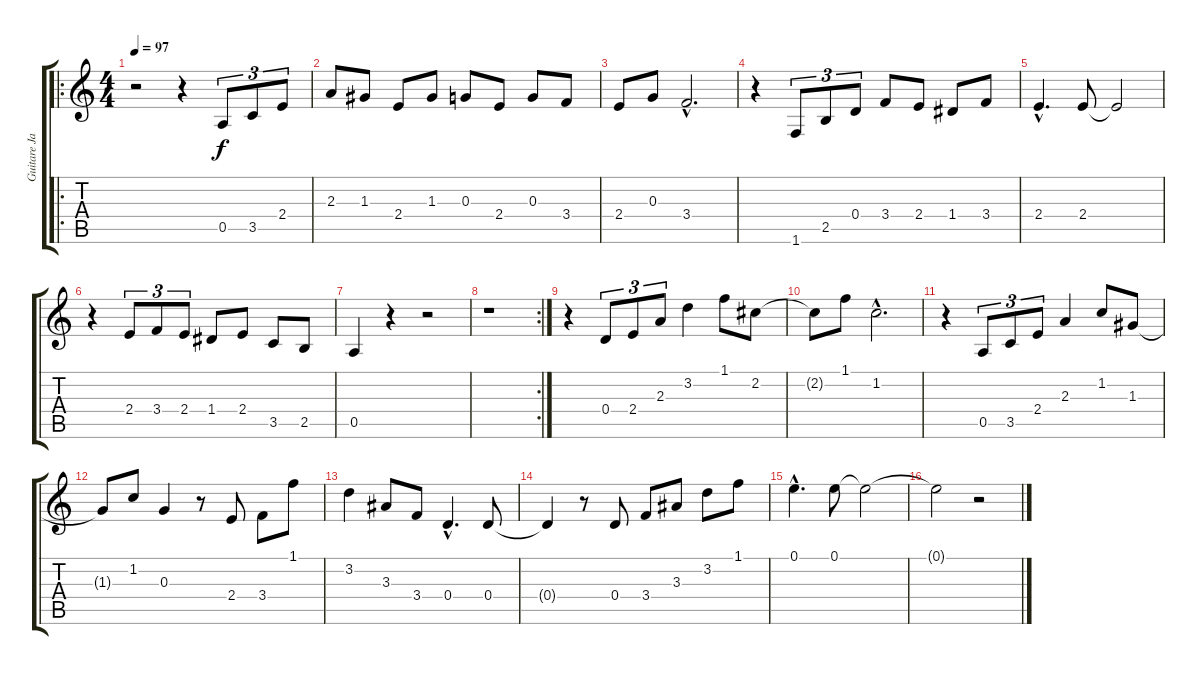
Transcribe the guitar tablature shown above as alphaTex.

\track ("Guitare Jazz" "Guitare Ja") {instrument electricguitarjazz}
\staff {score tabs}
\tuning (E4 B3 G3 D3 A2 E2) {hide}
\ro
\ts (4 4)
\tempo 97
\clef g2
\ks c
r.2{dy f instrument electricguitarjazz} r.4 0.5.8{tu (3 2)} 3.5.8{tu (3 2)} 2.4.8{tu (3 2)} |
2.3.8 1.3.8 2.4.8 1.3.8 0.3.8 2.4.8 0.3.8 3.4.8 |
2.4.8 0.3.8 3.4{hac}.2{d} |
r.4 1.6.8{tu (3 2)} 2.5.8{tu (3 2)} 0.4.8{tu (3 2)} 3.4.8 2.4.8 1.4.8 3.4.8 |
2.4{hac}.4{d} 2.4.8 2.4{t}.2 |
r.4 2.4.8{tu (3 2)} 3.4.8{tu (3 2)} 2.4.8{tu (3 2)} 1.4.8 2.4.8 3.5.8 2.5.8 |
0.5.4 r.4 r.2 |
\rc 2
r.1 |
r.4 0.4.8{tu (3 2)} 2.4.8{tu (3 2)} 2.3.8{tu (3 2)} 3.2.4 1.1.8 2.2.8 |
2.2{t}.8 1.1.8 1.2{hac}.2{d} |
r.4 0.5.8{tu (3 2)} 3.5.8{tu (3 2)} 2.4.8{tu (3 2)} 2.3.4 1.2.8 1.3.8 |
1.3{t}.8 1.2.8 0.3.4 r.8 2.4.8 3.4.8 1.1.8 |
3.2.4 3.3.8 3.4.8 0.4{hac}.4{d} 0.4.8 |
0.4{t}.4 r.8 0.4.8 3.4.8 3.3.8 3.2.8 1.1.8 |
0.1{hac}.4{d} 0.1.8 0.1{t}.2 |
0.1{t}.2 r.2
